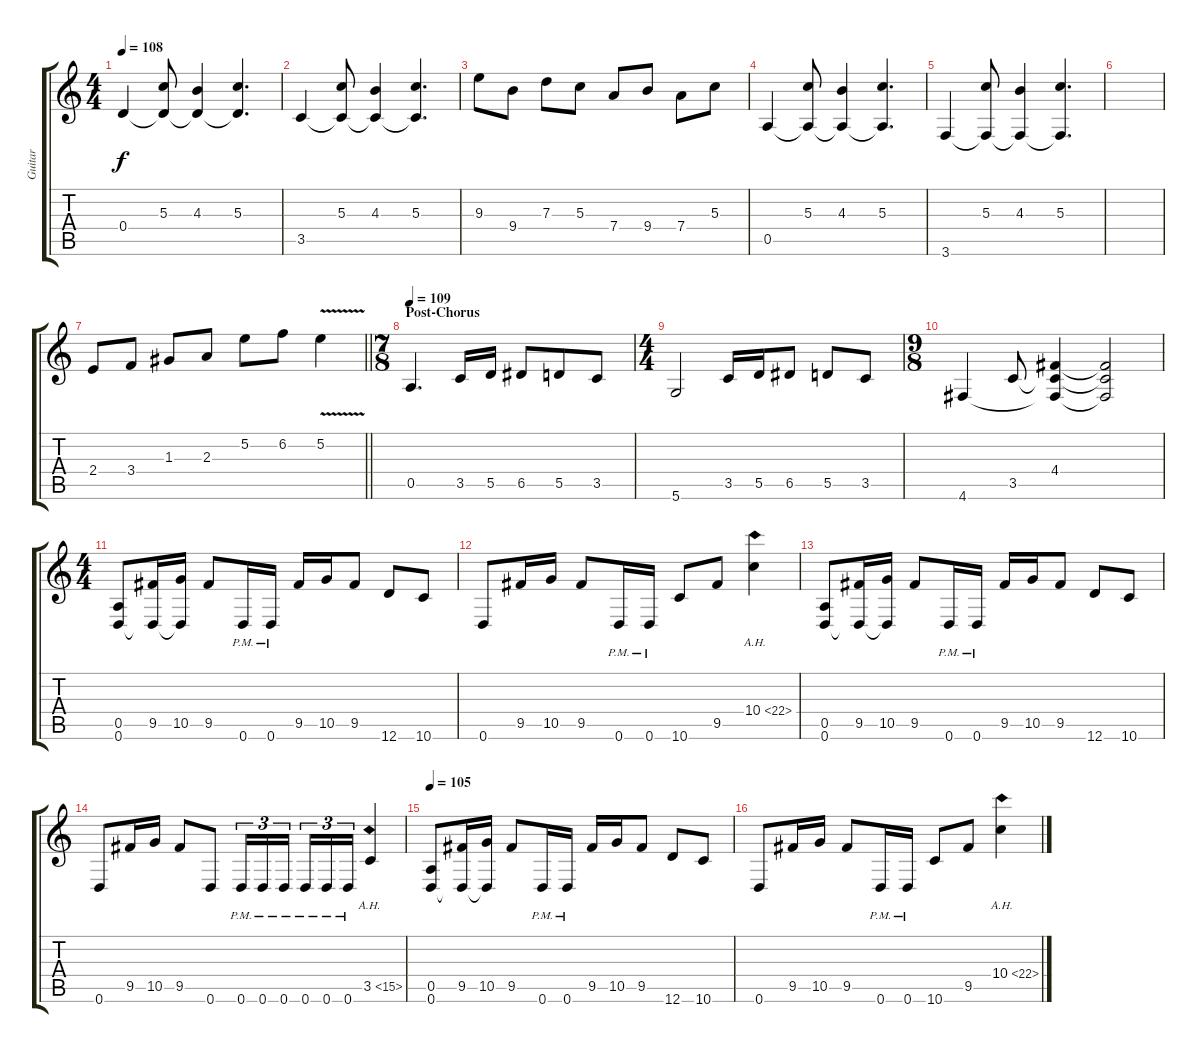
\track ("Guitar" "Guitar") {instrument electricguitarjazz}
\staff {score tabs}
\tuning (E4 B3 G3 D3 A2 D2) {hide}
\ts (4 4)
\tempo 108
\clef g2
\ks c
0.4.4{dy f} (5.3 0.4{t}).8 (4.3 0.4{t}).4 (5.3 0.4{t}).4{d} |
3.5.4 (5.3 3.5{t}).8 (4.3 3.5{t}).4 (5.3 3.5{t}).4{d} |
9.3.8 9.4.8 7.3.8 5.3.8 7.4.8 9.4.8 7.4.8 5.3.8 |
0.5.4 (5.3 0.5{t}).8 (4.3 0.5{t}).4 (5.3 0.5{t}).4{d} |
3.6.4 (5.3 3.6{t}).8 (4.3 3.6{t}).4 (5.3 3.6{t}).4{d} |
|
\barLineRight lightlight
2.4.8 3.4.8 1.3.8 2.3.8 5.2.8 6.2.8 5.2{v}.4 |
\ts (7 8)
\section ("" "Post-Chorus")
\tempo 109
0.5.4{d balance 8} 3.5.16 5.5.16 6.5.8 5.5.8 3.5.8 |
\ts (4 4)
5.6.2 3.5.16 5.5.16 6.5.8 5.5.8 3.5.8 |
\ts (9 8)
4.6.4 3.5.8 (4.4 3.5{t} 4.6{t}).4 (4.4{t} 3.5{t} 4.6{t}).2 |
\ts (4 4)
(0.5 0.6).8 (9.5 0.6{t}).16 (10.5 0.6{t}).16 9.5.8 0.6{pm}.16 0.6{pm}.16 9.5.16 10.5.16 9.5.8 12.6.8 10.6.8 |
0.6.8 9.5.16 10.5.16 9.5.8 0.6{pm}.16 0.6{pm}.16 10.6.8 9.5.8 10.4{ah 12}.4 |
(0.5 0.6).8 (9.5 0.6{t}).16 (10.5 0.6{t}).16 9.5.8 0.6{pm}.16 0.6{pm}.16 9.5.16 10.5.16 9.5.8 12.6.8 10.6.8 |
0.6.8 9.5.16 10.5.16 9.5.8 0.6.8 0.6{pm}.16{tu (3 2)} 0.6{pm}.16{tu (3 2)} 0.6{pm}.16{tu (3 2) beam splitsecondary} 0.6{pm}.16{tu (3 2)} 0.6{pm}.16{tu (3 2)} 0.6{pm}.16{tu (3 2)} 3.5{ah 12}.4 |
\tempo 105
(0.5 0.6).8 (9.5 0.6{t}).16 (10.5 0.6{t}).16 9.5.8 0.6{pm}.16 0.6{pm}.16 9.5.16 10.5.16 9.5.8 12.6.8 10.6.8 |
0.6.8 9.5.16 10.5.16 9.5.8 0.6{pm}.16 0.6{pm}.16 10.6.8 9.5.8 10.4{ah 12}.4
